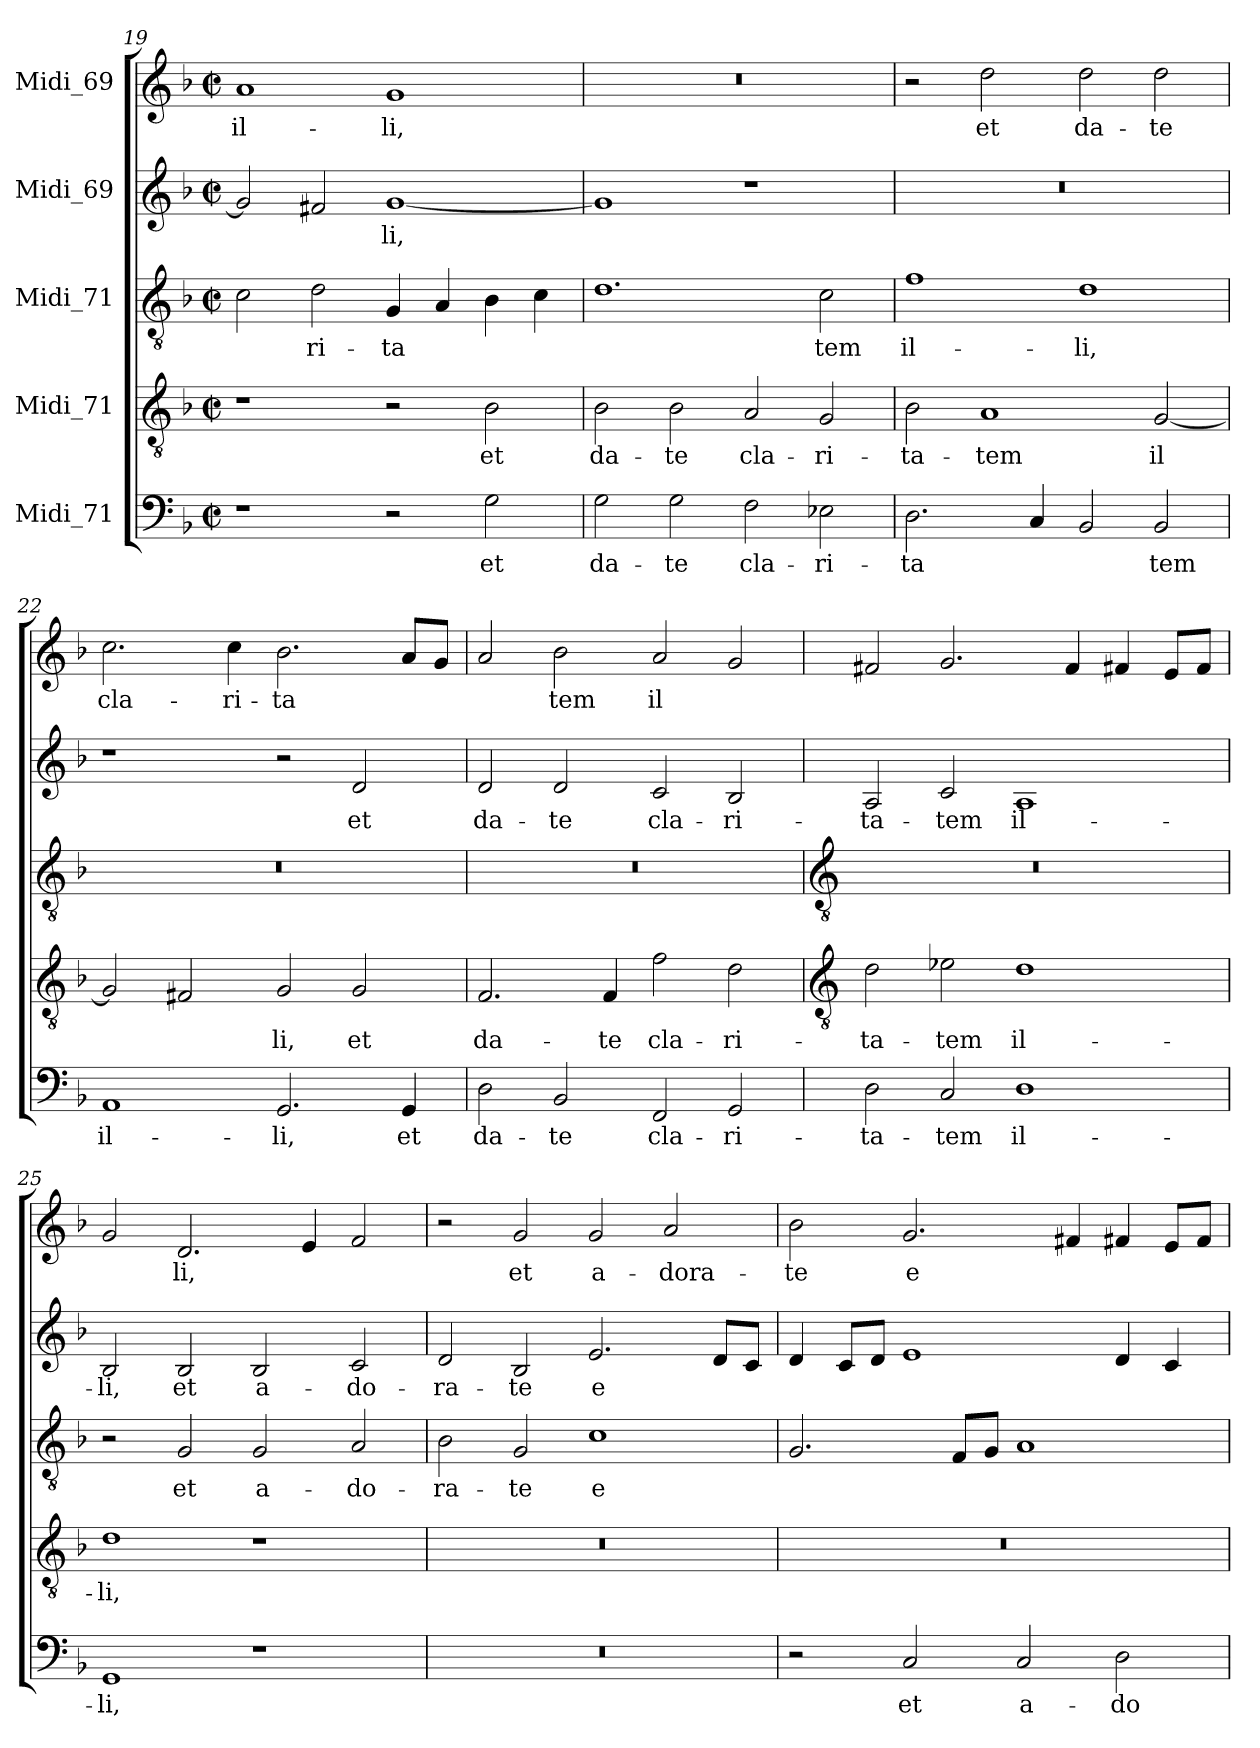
**kern	**text	**kern	**text	**kern	**text	**kern	**text	**kern	**text
*part5	*part5	*part4	*part4	*part3	*part3	*part2	*part2	*part1	*part1
*staff5	*staff5	*staff4	*staff4	*staff3	*staff3	*staff2	*staff2	*staff1	*staff1
*I"Midi_71	*	*I"Midi_71	*	*I"Midi_71	*	*I"Midi_69	*	*I"Midi_69	*
!!LO:LB:g=z
*clefF4	*	*clefGv2	*	*clefGv2	*	*clefG2	*	*clefG2	*
*k[b-]	*	*k[b-]	*	*k[b-]	*	*k[b-]	*	*k[b-]	*
*F:	*	*F:	*	*F:	*	*F:	*	*F:	*
*M4/2	*	*M4/2	*	*M4/2	*	*M4/2	*	*M4/2	*
*met(c|)	*	*met(c|)	*	*met(c|)	*	*met(c|)	*	*met(c|)	*
=19	=19	=19	=19	=19	=19	=19	=19	=19	=19
!	!	!	!	!	!	!	!	!	!LO:LY:b
1r	.	1r	.	2c	.	2g]	.	1a	il-
!	!	!	!	!	!LO:LY:b	!	!	!	!
.	.	.	.	2d	ri-	2f#X	.	.	.
!	!	!	!	!	!LO:LY:b	!	!LO:LY:b	!	!LO:LY:b
2r	.	2r	.	4G	-ta	[1g	li,	1g	-li,
.	.	.	.	4A	.	.	.	.	.
!	!LO:LY:b	!	!LO:LY:b	!	!	!	!	!	!
2G	et	2B-	et	4B-	.	.	.	.	.
.	.	.	.	4c	.	.	.	.	.
=20	=20	=20	=20	=20	=20	=20	=20	=20	=20
!	!LO:LY:b	!	!LO:LY:b	!	!	!	!	!	!
2G	da-	2B-	da-	1.d	.	1g]	.	0r	.
!	!LO:LY:b	!	!LO:LY:b	!	!	!	!	!	!
2G	-te	2B-	-te	.	.	.	.	.	.
!	!LO:LY:b	!	!LO:LY:b	!	!	!	!	!	!
2F	cla-	2A	cla-	.	.	1r	.	.	.
!	!LO:LY:b	!	!LO:LY:b	!	!LO:LY:b	!	!	!	!
2E-X	-ri-	2G	-ri-	2c	tem	.	.	.	.
=21	=21	=21	=21	=21	=21	=21	=21	=21	=21
!	!LO:LY:b	!	!LO:LY:b	!	!LO:LY:b	!	!	!	!
2.D	-ta	2B-	-ta-	1f	il-	0r	.	2r	.
!	!	!	!LO:LY:b	!	!	!	!	!	!LO:LY:b
.	.	1A	-tem	.	.	.	.	2dd	et
4C	.	.	.	.	.	.	.	.	.
!	!	!	!	!	!LO:LY:b	!	!	!	!LO:LY:b
2BB-	.	.	.	1d	-li,	.	.	2dd	da-
!	!LO:LY:b	!	!LO:LY:b	!	!	!	!	!	!LO:LY:b
2BB-	tem	[2G	il	.	.	.	.	2dd	-te
=22	=22	=22	=22	=22	=22	=22	=22	=22	=22
!	!LO:LY:b	!	!	!	!	!	!	!	!LO:LY:b
1AA	il-	2G]	.	0r	.	1r	.	2.cc	cla-
.	.	2F#X	.	.	.	.	.	.	.
!	!	!	!	!	!	!	!	!	!LO:LY:b
.	.	.	.	.	.	.	.	4cc	-ri-
!	!LO:LY:b	!	!LO:LY:b	!	!	!	!	!	!LO:LY:b
2.GG	-li,	2G	li,	.	.	2r	.	2.b-	-ta
!	!	!	!LO:LY:b	!	!	!	!LO:LY:b	!	!
.	.	2G	et	.	.	2d	et	.	.
!	!LO:LY:b	!	!	!	!	!	!	!	!
4GG	et	.	.	.	.	.	.	8aL	.
.	.	.	.	.	.	.	.	8gJ	.
=23	=23	=23	=23	=23	=23	=23	=23	=23	=23
!	!LO:LY:b	!	!LO:LY:b	!	!	!	!LO:LY:b	!	!
2D	da-	2.F	da-	0r	.	2d	da-	2a	.
!	!LO:LY:b	!	!	!	!	!	!LO:LY:b	!	!LO:LY:b
2BB-	-te	.	.	.	.	2d	-te	2b-	tem
!	!	!	!LO:LY:b	!	!	!	!	!	!
.	.	4F	-te	.	.	.	.	.	.
!	!LO:LY:b	!	!LO:LY:b	!	!	!	!LO:LY:b	!	!LO:LY:b
2FF	cla-	2f	cla-	.	.	2c	cla-	2a	il
!	!LO:LY:b	!	!LO:LY:b	!	!	!	!LO:LY:b	!	!
2GG	-ri-	2d	-ri-	.	.	2B-	-ri-	2g	.
!!LO:LB:g=z
=24	=24	=24	=24	=24	=24	=24	=24	=24	=24
*	*	*clefGv2	*	*clefGv2	*	*	*	*	*
!	!LO:LY:b	!	!LO:LY:b	!	!	!	!LO:LY:b	!	!
2D	-ta-	2d	-ta-	0r	.	2A	-ta-	2f#X	.
!	!LO:LY:b	!	!LO:LY:b	!	!	!	!LO:LY:b	!	!
2C	-tem	2e-X	-tem	.	.	2c	-tem	2.g	.
!	!LO:LY:b	!	!LO:LY:b	!	!	!	!LO:LY:b	!	!
1D	il-	1d	il-	.	.	1A	il-	.	.
.	.	.	.	.	.	.	.	4f#	.
.	.	.	.	.	.	.	.	4f#X	.
.	.	.	.	.	.	.	.	8eL	.
.	.	.	.	.	.	.	.	8f#J	.
=25	=25	=25	=25	=25	=25	=25	=25	=25	=25
!	!LO:LY:b	!	!LO:LY:b	!	!	!	!LO:LY:b	!	!
1GG	-li,	1d	-li,	2r	.	2B-	-li,	2g	.
!	!	!	!	!	!LO:LY:b	!	!LO:LY:b	!	!LO:LY:b
.	.	.	.	2G	et	2B-	et	2.d	li,
!	!	!	!	!	!LO:LY:b	!	!LO:LY:b	!	!
1r	.	1r	.	2G	a-	2B-	a-	.	.
.	.	.	.	.	.	.	.	4e	.
!	!	!	!	!	!LO:LY:b	!	!LO:LY:b	!	!
.	.	.	.	2A	-do-	2c	-do-	2f	.
=26	=26	=26	=26	=26	=26	=26	=26	=26	=26
!	!	!	!	!	!LO:LY:b	!	!LO:LY:b	!	!
0r	.	0r	.	2B-	-ra-	2d	-ra-	2r	.
!	!	!	!	!	!LO:LY:b	!	!LO:LY:b	!	!LO:LY:b
.	.	.	.	2G	-te	2B-	-te	2g	et
!	!	!	!	!	!LO:LY:b	!	!LO:LY:b	!	!LO:LY:b
.	.	.	.	1c	e	2.e	e	2g	a-
!	!	!	!	!	!	!	!	!	!LO:LY:b
.	.	.	.	.	.	.	.	2a	-dora-
.	.	.	.	.	.	8dL	.	.	.
.	.	.	.	.	.	8cJ	.	.	.
=27	=27	=27	=27	=27	=27	=27	=27	=27	=27
!	!	!	!	!	!	!	!	!	!LO:LY:b
2r	.	0r	.	2.G	.	4d	.	2b-	-te
.	.	.	.	.	.	8cL	.	.	.
.	.	.	.	.	.	8dJ	.	.	.
!	!LO:LY:b	!	!	!	!	!	!	!	!LO:LY:b
2C	et	.	.	.	.	1e	.	2.g	e
.	.	.	.	8FL	.	.	.	.	.
.	.	.	.	8GJ	.	.	.	.	.
!	!LO:LY:b	!	!	!	!	!	!	!	!
2C	a-	.	.	1A	.	.	.	.	.
.	.	.	.	.	.	.	.	4f#	.
!	!LO:LY:b	!	!	!	!	!	!	!	!
2D	-do-	.	.	.	.	4d	.	4f#X	.
.	.	.	.	.	.	4c	.	8eL	.
.	.	.	.	.	.	.	.	8f#J	.
=	=	=	=	=	=	=	=	=	=
*-	*-	*-	*-	*-	*-	*-	*-	*-	*-
